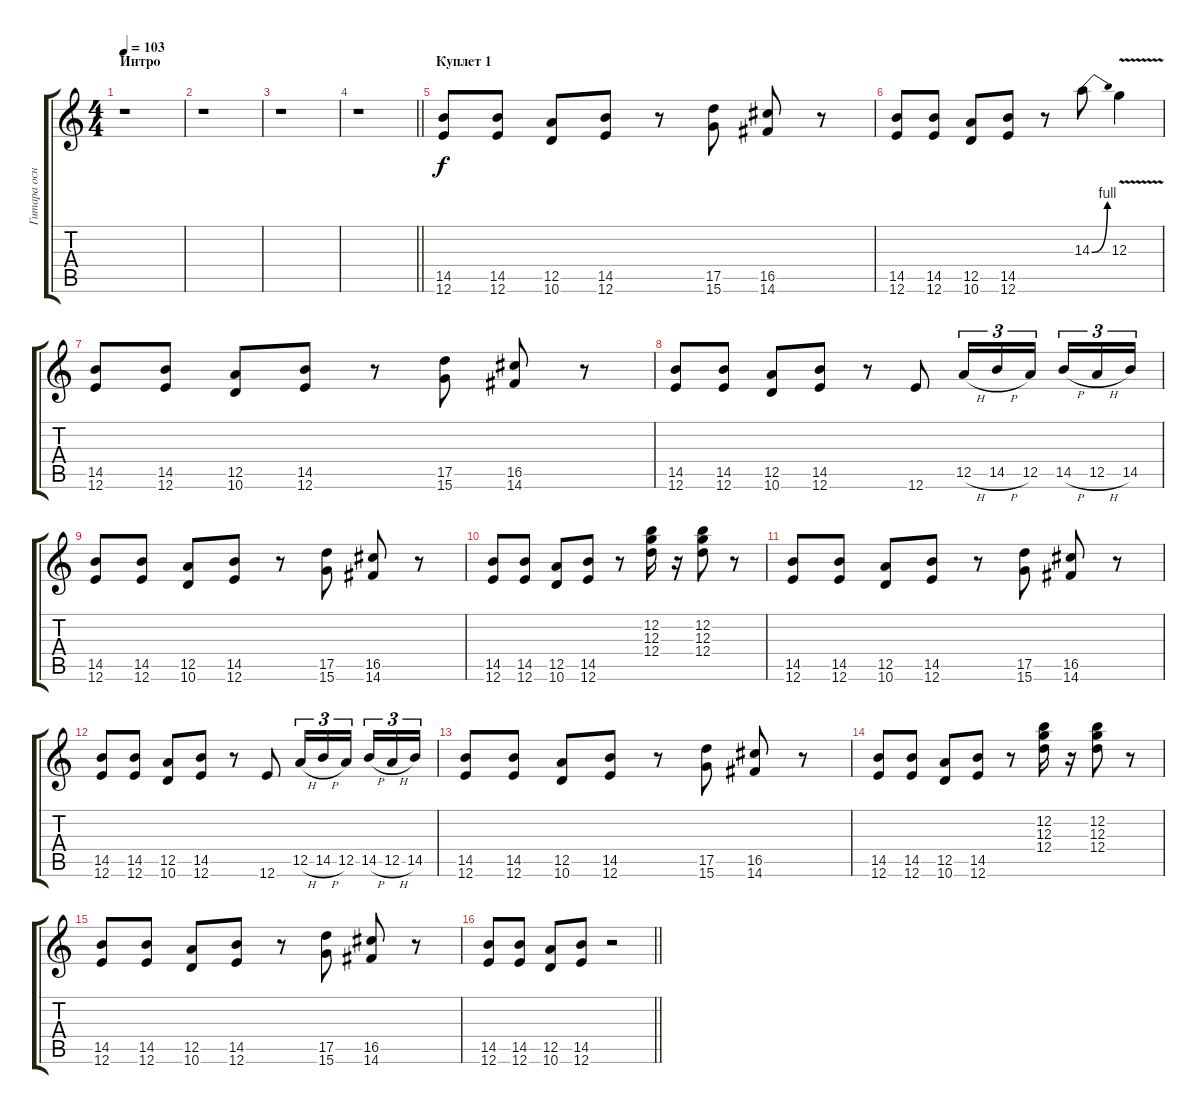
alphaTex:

\track ("Гитара осн." "Гитара осн") {instrument overdrivenguitar}
\staff {score tabs}
\tuning (E4 B3 G3 D3 A2 E2) {hide}
\ts (4 4)
\section ("" "Интро")
\tempo 103
\clef g2
\ks c
r.1{dy f} |
r.1 |
r.1 |
\barLineRight lightlight
r.1 |
\section ("" "Куплет 1")
(14.5 12.6).8 (14.5 12.6).8 (12.5 10.6).8 (14.5 12.6).8 r.8 (17.5 15.6).8 (16.5 14.6).8 r.8 |
(14.5 12.6).8 (14.5 12.6).8 (12.5 10.6).8 (14.5 12.6).8 r.8 14.3{be (bend 0 0 60 4)}.8 12.3{v}.4 |
(14.5 12.6).8 (14.5 12.6).8 (12.5 10.6).8 (14.5 12.6).8 r.8 (17.5 15.6).8 (16.5 14.6).8 r.8 |
(14.5 12.6).8 (14.5 12.6).8 (12.5 10.6).8 (14.5 12.6).8 r.8 12.6.8 12.5{h}.16{tu (3 2)} 14.5{h}.16{tu (3 2)} 12.5.16{tu (3 2) beam splitsecondary} 14.5{h}.16{tu (3 2)} 12.5{h}.16{tu (3 2)} 14.5.16{tu (3 2)} |
(14.5 12.6).8 (14.5 12.6).8 (12.5 10.6).8 (14.5 12.6).8 r.8 (17.5 15.6).8 (16.5 14.6).8 r.8 |
(14.5 12.6).8 (14.5 12.6).8 (12.5 10.6).8 (14.5 12.6).8 r.8 (12.2 12.3 12.4).16 r.16 (12.2 12.3 12.4).8 r.8 |
(14.5 12.6).8 (14.5 12.6).8 (12.5 10.6).8 (14.5 12.6).8 r.8 (17.5 15.6).8 (16.5 14.6).8 r.8 |
(14.5 12.6).8 (14.5 12.6).8 (12.5 10.6).8 (14.5 12.6).8 r.8 12.6.8 12.5{h}.16{tu (3 2)} 14.5{h}.16{tu (3 2)} 12.5.16{tu (3 2) beam splitsecondary} 14.5{h}.16{tu (3 2)} 12.5{h}.16{tu (3 2)} 14.5.16{tu (3 2)} |
(14.5 12.6).8 (14.5 12.6).8 (12.5 10.6).8 (14.5 12.6).8 r.8 (17.5 15.6).8 (16.5 14.6).8 r.8 |
(14.5 12.6).8 (14.5 12.6).8 (12.5 10.6).8 (14.5 12.6).8 r.8 (12.2 12.3 12.4).16 r.16 (12.2 12.3 12.4).8 r.8 |
(14.5 12.6).8 (14.5 12.6).8 (12.5 10.6).8 (14.5 12.6).8 r.8 (17.5 15.6).8 (16.5 14.6).8 r.8 |
\barLineRight lightlight
(14.5 12.6).8 (14.5 12.6).8 (12.5 10.6).8 (14.5 12.6).8 r.2
